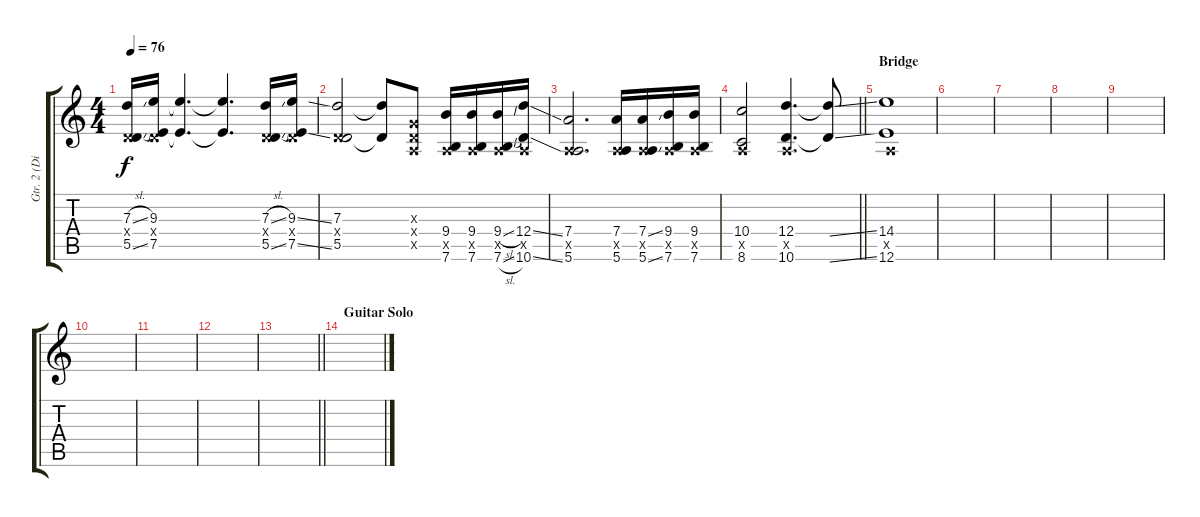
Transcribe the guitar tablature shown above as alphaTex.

\track ("Gtr. 2 (Distorted)" "Gtr. 2 (Di") {instrument distortionguitar}
\staff {score tabs}
\tuning (E4 B3 G3 D3 A2 E2) {hide}
\ts (4 4)
\tempo 76
\clef g2
\ks c
(7.3{sl} 0.4{x} 5.5{sl}).16{dy f} (9.3 0.4{x} 7.5).16 (9.3{t} 7.5{t}).4{d} (9.3{t} 7.5{t}).4{d} (7.3{sl} 0.4{x} 5.5{sl}).16 (9.3{ss} 0.4{x} 7.5{ss}).16 |
(7.3 0.4{x} 5.5).2 (7.3{t} 5.5{t}).8 (0.3{x} 0.4{x} 0.5{x}).8 (9.4 0.5{x} 7.6).16 (9.4 0.5{x} 7.6).16 (9.4{sl} 0.5{x} 7.6{sl}).16 (12.4{ss} 0.5{x} 10.6{ss}).16 |
(7.4 0.5{x} 5.6).2{d} (7.4 0.5{x} 5.6).16 (7.4{ss} 0.5{x} 5.6{ss}).16 (9.4 0.5{x} 7.6).16 (9.4 0.5{x} 7.6).16 |
\barLineRight lightlight
(10.4 0.5{x} 8.6).2 (12.4 0.5{x} 10.6).4{d} (12.4{ss t} 10.6{ss t}).8 |
\section ("" "Bridge")
(14.4 0.5{x} 12.6).1 |
|
|
|
|
|
|
|
\barLineRight lightlight
|
\section ("" "Guitar Solo")
